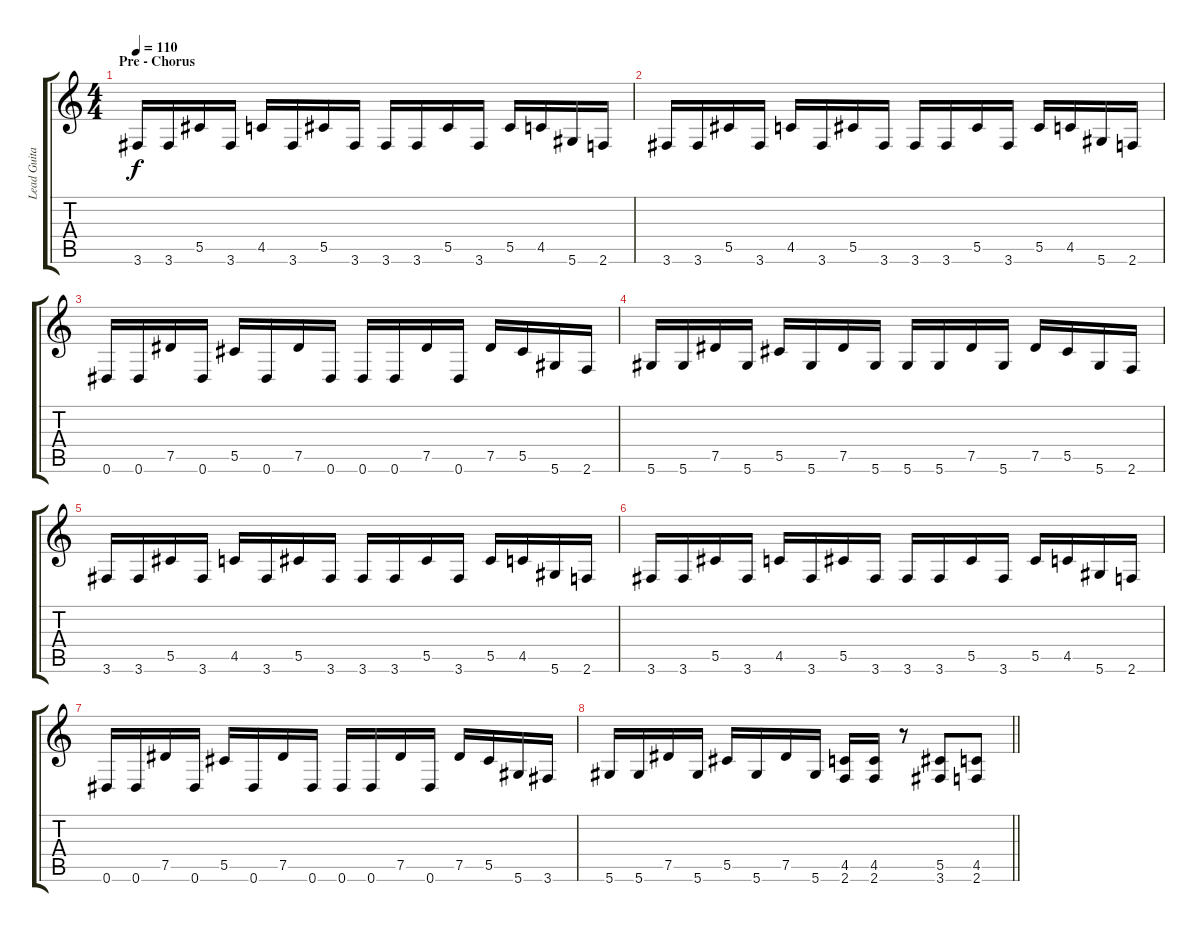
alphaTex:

\track ("Lead Guitar - Riku" "Lead Guita") {instrument distortionguitar}
\staff {score tabs}
\tuning (Eb4 Bb3 Gb3 Db3 Ab2 Eb2) {hide}
\ts (4 4)
\section ("" "Pre - Chorus")
\tempo 110
\clef g2
\ks c
3.6.16{dy f} 3.6.16 5.5.16 3.6.16 4.5.16 3.6.16 5.5.16 3.6.16 3.6.16 3.6.16 5.5.16 3.6.16 5.5.16 4.5.16 5.6.16 2.6.16 |
3.6.16 3.6.16 5.5.16 3.6.16 4.5.16 3.6.16 5.5.16 3.6.16 3.6.16 3.6.16 5.5.16 3.6.16 5.5.16 4.5.16 5.6.16 2.6.16 |
0.6.16 0.6.16 7.5.16 0.6.16 5.5.16 0.6.16 7.5.16 0.6.16 0.6.16 0.6.16 7.5.16 0.6.16 7.5.16 5.5.16 5.6.16 2.6.16 |
5.6.16 5.6.16 7.5.16 5.6.16 5.5.16 5.6.16 7.5.16 5.6.16 5.6.16 5.6.16 7.5.16 5.6.16 7.5.16 5.5.16 5.6.16 2.6.16 |
3.6.16 3.6.16 5.5.16 3.6.16 4.5.16 3.6.16 5.5.16 3.6.16 3.6.16 3.6.16 5.5.16 3.6.16 5.5.16 4.5.16 5.6.16 2.6.16 |
3.6.16 3.6.16 5.5.16 3.6.16 4.5.16 3.6.16 5.5.16 3.6.16 3.6.16 3.6.16 5.5.16 3.6.16 5.5.16 4.5.16 5.6.16 2.6.16 |
0.6.16 0.6.16 7.5.16 0.6.16 5.5.16 0.6.16 7.5.16 0.6.16 0.6.16 0.6.16 7.5.16 0.6.16 7.5.16 5.5.16 5.6.16 3.6.16 |
\barLineRight lightlight
5.6.16 5.6.16 7.5.16 5.6.16 5.5.16 5.6.16 7.5.16 5.6.16 (4.5 2.6).16 (4.5 2.6).16 r.8 (5.5 3.6).8 (4.5 2.6).8
